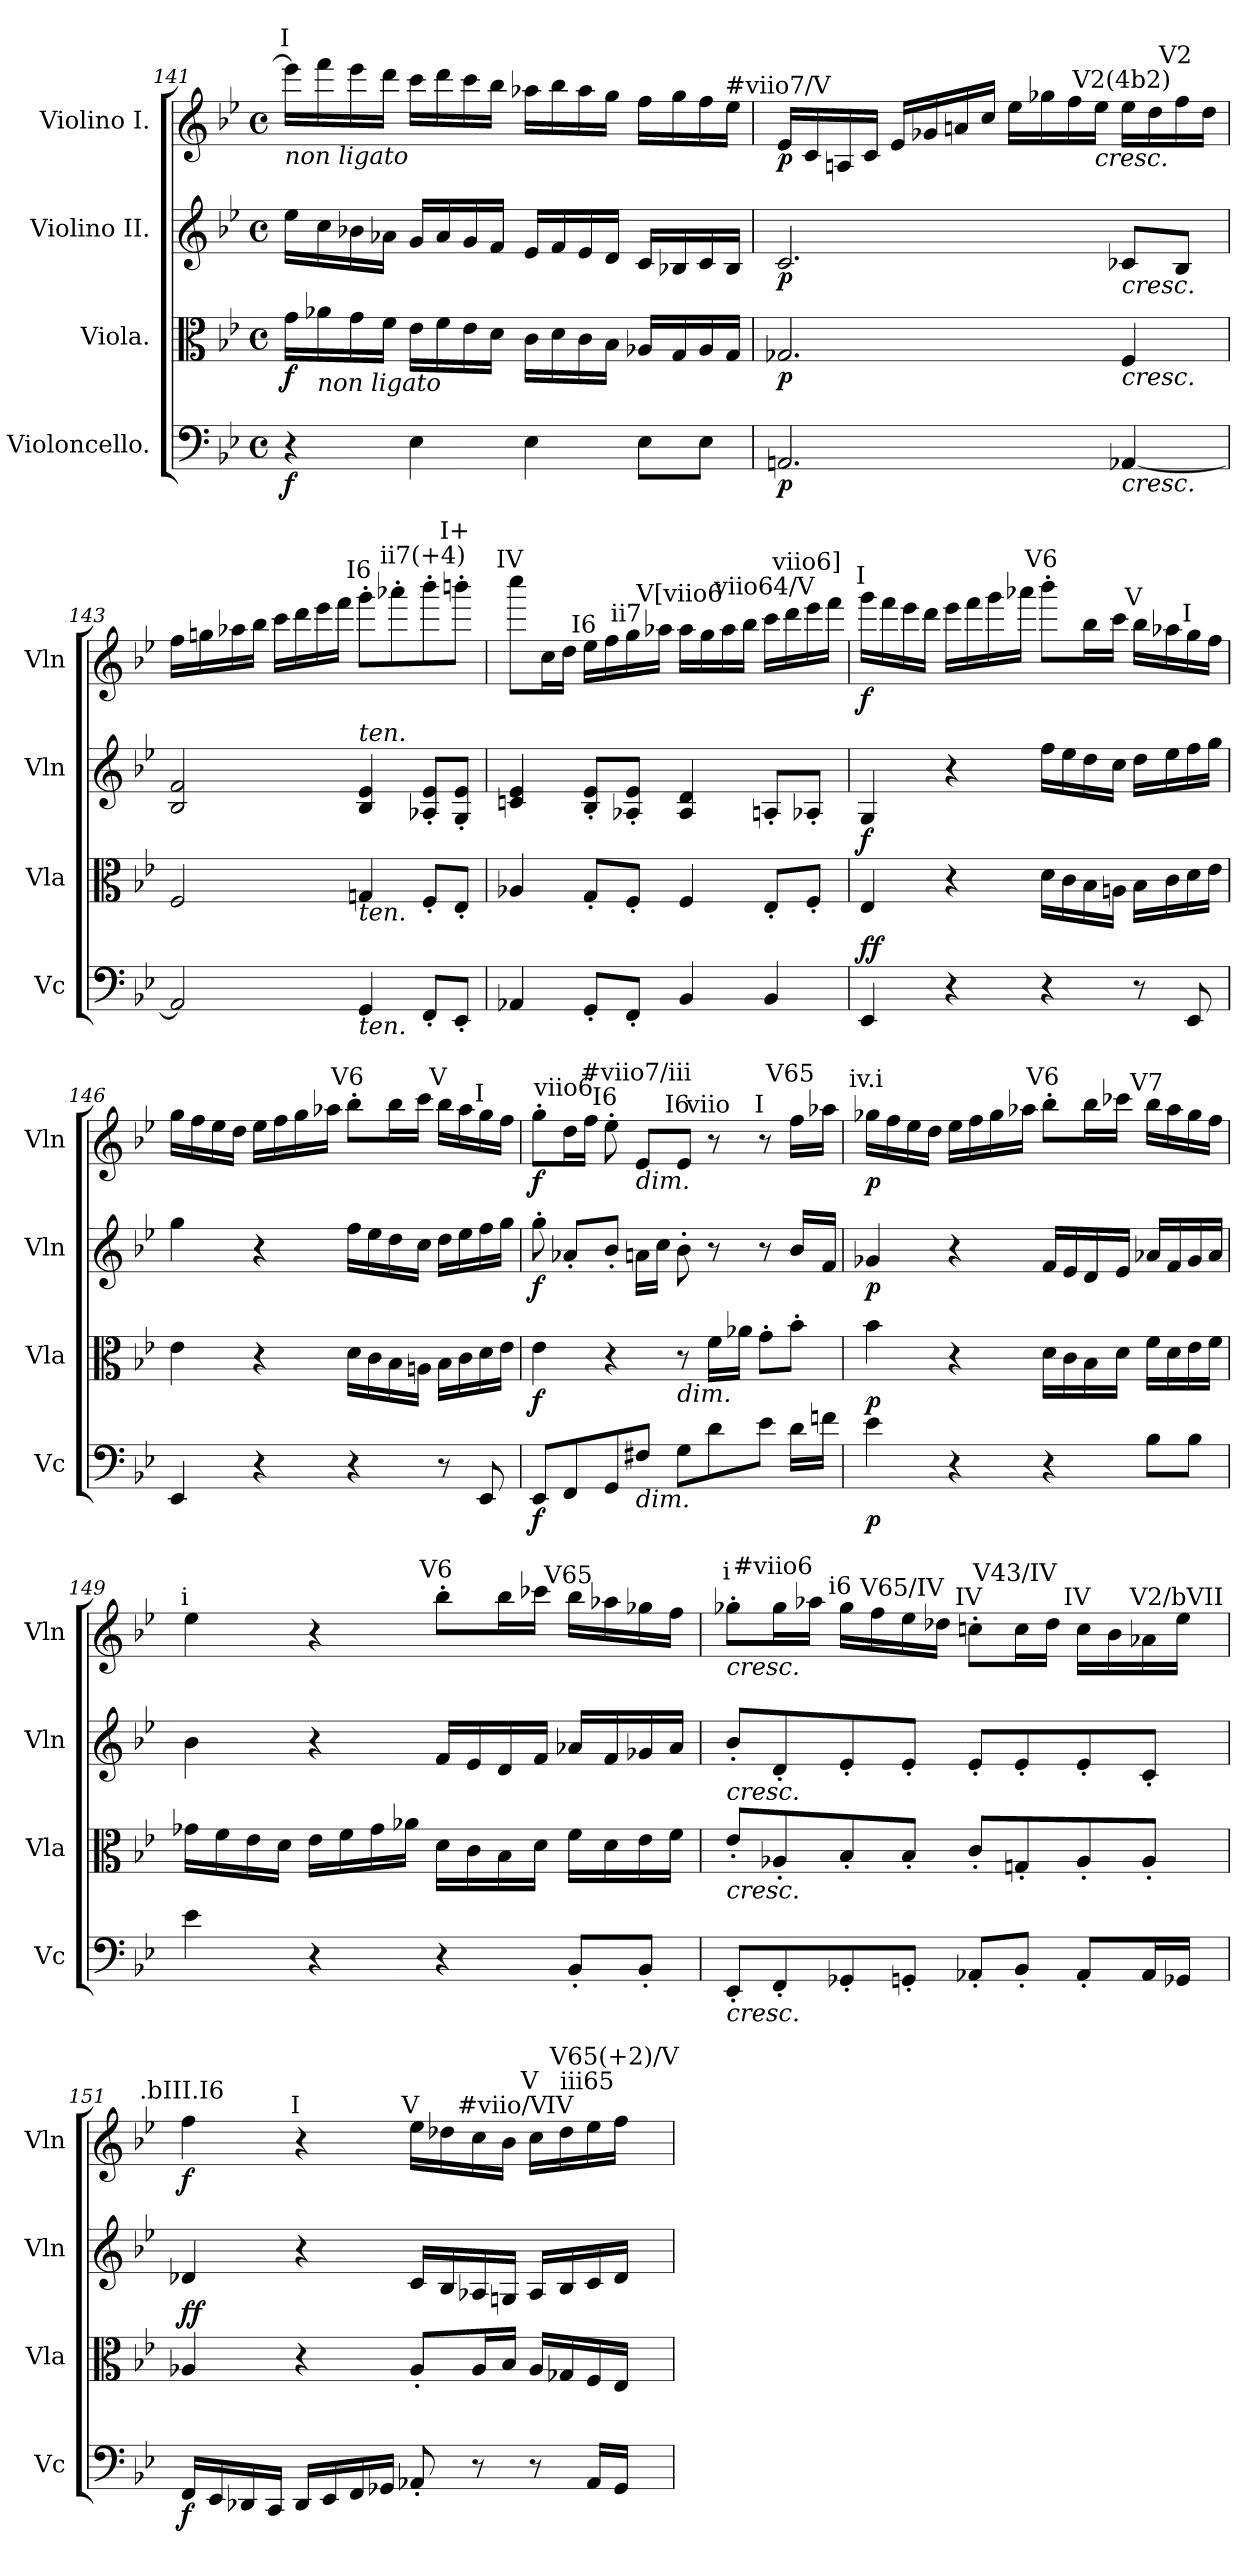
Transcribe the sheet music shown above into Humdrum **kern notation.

**kern	**dynam	**kern	**dynam	**kern	**dynam	**kern	**dynam
*part4	*part4	*part3	*part3	*part2	*part2	*part1	*part1
*staff4	*staff4	*staff3	*staff3	*staff2	*staff2	*staff1	*staff1
*I"Violoncello.	*	*I"Viola.	*	*I"Violino II.	*	*I"Violino I.	*
*I'Vc	*	*I'Vla	*	*I'Vln	*	*I'Vln	*
*clefF4	*	*clefC3	*	*clefG2	*	*clefG2	*
*k[b-e-]	*	*k[b-e-]	*	*k[b-e-]	*	*k[b-e-]	*
*B-:	*	*B-:	*	*B-:	*	*B-:	*
*M4/4	*	*M4/4	*	*M4/4	*	*M4/4	*
*met(c)	*	*met(c)	*	*met(c)	*	*met(c)	*
=141	=141	=141	=141	=141	=141	=141	=141
!	!	!	!	!	!	!LO:TX:a:cj:t=I	!
!	!	!	!	!	!	!LO:TX:b:i:t=non ligato	!
!	!LO:DY:b	!	!LO:DY:b	!	!	!	!
4r	f	16g\LL	f	16ee-\LL	.	16eee-\LL]	.
!	!	!LO:TX:b:i:t=non ligato	!	!	!	!	!
.	.	16a-X\	.	16cc\	.	16fff\	.
.	.	16g\	.	16b-X\	.	16eee-\	.
.	.	16f\JJ	.	16a-X\JJ	.	16ddd\JJ	.
4E-\	.	16e-\LL	.	16g/LL	.	16ccc\LL	.
.	.	16f\	.	16a-/	.	16ddd\	.
.	.	16e-\	.	16g/	.	16ccc\	.
.	.	16d\JJ	.	16f/JJ	.	16bb-\JJ	.
4E-\	.	16c\LL	.	16e-/LL	.	16aa-X\LL	.
.	.	16d\	.	16f/	.	16bb-\	.
.	.	16c\	.	16e-/	.	16aa-\	.
.	.	16B-\JJ	.	16d/JJ	.	16gg\JJ	.
8E-\L	.	16A-X/LL	.	16c/LL	.	16ff\LL	.
.	.	16G/	.	16B-X/	.	16gg\	.
8E-\J	.	16A-/	.	16c/	.	16ff\	.
.	.	16G/JJ	.	16B-/JJ	.	16ee-\JJ	.
!!LO:LB:g=z
=142	=142	=142	=142	=142	=142	=142	=142
!	!	!	!	!	!	!LO:TX:a:cj:t=#viio7/V	!
!	!LO:DY:b	!	!LO:DY:b	!	!LO:DY:b	!	!LO:DY:b
2.AAn/	p	2.G-X/	p	2.c/	p	16e-/LL	p
.	.	.	.	.	.	16c/	.
.	.	.	.	.	.	16An/	.
.	.	.	.	.	.	16c/JJ	.
.	.	.	.	.	.	16e-/LL	.
.	.	.	.	.	.	16g-X/	.
.	.	.	.	.	.	16an/	.
.	.	.	.	.	.	16cc/JJ	.
.	.	.	.	.	.	16ee-\LL	.
.	.	.	.	.	.	16gg-X\	.
.	.	.	.	.	.	16ff\	.
!	!	!	!	!	!	!LO:TX:b:i:t=cresc.	!
.	.	.	.	.	.	16ee-\JJ	.
!	!	!	!	!	!	!LO:TX:a:cj:t=V2(4b2)	!
!	!	!	!	!LO:TX:b:i:t=cresc.	!	!	!
!	!	!LO:TX:b:i:t=cresc.	!	!	!	!	!
!LO:TX:b:i:t=cresc.	!	!	!	!	!	!	!
[4AA-X/	.	4F/	.	8c-X/L	.	16ee-\LL	.
.	.	.	.	.	.	16dd\	.
!	!	!	!	!	!	!LO:TX:a:cj:t=V2	!
.	.	.	.	8B-/J	.	16ff\	.
.	.	.	.	.	.	16dd\JJ	.
!!LO:LB:g=z
=143	=143	=143	=143	=143	=143	=143	=143
2AA-/]	.	2F/	.	2B-/ 2f/	.	16ff\LL	.
.	.	.	.	.	.	16ggn\	.
.	.	.	.	.	.	16aa-X\	.
.	.	.	.	.	.	16bb-\JJ	.
.	.	.	.	.	.	16ccc\LL	.
.	.	.	.	.	.	16ddd\	.
.	.	.	.	.	.	16eee-\	.
.	.	.	.	.	.	16fff\JJ	.
!	!	!	!	!	!	!LO:TX:a:cj:t=I6	!
!	!	!	!	!LO:TX:a:i:t=ten.	!	!	!
!	!	!LO:TX:b:i:t=ten.	!	!	!	!	!
!LO:TX:b:i:t=ten.	!	!	!	!	!	!	!
4GG/	.	4Gn/	.	4B-/ 4e-/	.	8ggg'>\L	.
.	.	.	.	.	.	8aaa-X'>\	.
!	!	!	!	!	!	!LO:TX:a:cj:t=ii7(+4)	!
8FF'</L	.	8F'</L	.	8A-X/'< 8e-/'<L	.	8bbb-'>\	.
!	!	!	!	!	!	!LO:TX:a:cj:t=I+	!
8EE-'</J	.	8E-'</J	.	8G/'< 8e-/'<J	.	8bbbn'>\J	.
=144	=144	=144	=144	=144	=144	=144	=144
!	!	!	!	!	!	!LO:TX:a:cj:t=IV	!
4AA-X/	.	4A-X/	.	4cn/ 4e-/	.	8cccc\L	.
.	.	.	.	.	.	16cc\L	.
.	.	.	.	.	.	16dd\JJ	.
!	!	!	!	!	!	!LO:TX:a:cj:t=I6	!
8GG'</L	.	8G'</L	.	8B-/'< 8e-/'<L	.	16ee-\LL	.
.	.	.	.	.	.	16ff\	.
!	!	!	!	!	!	!LO:TX:a:cj:t=ii7	!
8FF'</J	.	8F'</J	.	8A-X/'< 8e-/'<J	.	16gg\	.
.	.	.	.	.	.	16aa-X\JJ	.
!	!	!	!	!	!	!LO:TX:a:cj:t=V[viio6	!
4BB-/	.	4F/	.	4A-/ 4d/	.	16aa-\LL	.
.	.	.	.	.	.	16gg\	.
.	.	.	.	.	.	16aa-\	.
.	.	.	.	.	.	16bb-\JJ	.
!	!	!	!	!	!	!LO:TX:a:cj:t=viio64/V	!
4BB-/	.	8E-'</L	.	8An'</L	.	16ccc\LL	.
.	.	.	.	.	.	16ddd\	.
!	!	!	!	!	!	!LO:TX:a:cj:t=viio6]	!
.	.	8F'</J	.	8A-X'</J	.	16eee-\	.
.	.	.	.	.	.	16fff\JJ	.
!!LO:PB:g=z
=145	=145	=145	=145	=145	=145	=145	=145
!	!	!	!	!	!	!LO:TX:a:cj:t=I	!
!	!LO:DY:b	!	!	!	!	!	!
!	!LO:DY:n=1:a	!	!LO:DY:a	!	!	!	!LO:DY:b
4EE-/	f f	4E-/	f	4G/	.	16ggg\LL	f
.	.	.	.	.	.	16fff\	.
.	.	.	.	.	.	16eee-\	.
.	.	.	.	.	.	16ddd\JJ	.
4r	.	4r	.	4r	.	16eee-\LL	.
.	.	.	.	.	.	16fff\	.
.	.	.	.	.	.	16ggg\	.
.	.	.	.	.	.	16aaa-X\JJ	.
!	!	!	!	!	!	!LO:TX:a:cj:t=V6	!
4r	.	16d\LL	.	16ff\LL	.	8bbb-'>\L	.
.	.	16c\	.	16ee-\	.	.	.
.	.	16B-\	.	16dd\	.	16bb-\L	.
.	.	16An\JJ	.	16cc\JJ	.	16ccc\JJ	.
!	!	!	!	!	!	!LO:TX:a:cj:t=V	!
8r	.	16B-\LL	.	16dd\LL	.	16bb-\LL	.
.	.	16c\	.	16ee-\	.	16aa-X\	.
!	!	!	!	!	!	!LO:TX:a:cj:t=I	!
8EE-/	.	16d\	.	16ff\	.	16gg\	.
.	.	16e-\JJ	.	16gg\JJ	.	16ff\JJ	.
!!LO:LB:g=z
=146	=146	=146	=146	=146	=146	=146	=146
4EE-/	.	4e-\	.	4gg\	.	16gg\LL	.
.	.	.	.	.	.	16ff\	.
.	.	.	.	.	.	16ee-\	.
.	.	.	.	.	.	16dd\JJ	.
4r	.	4r	.	4r	.	16ee-\LL	.
.	.	.	.	.	.	16ff\	.
.	.	.	.	.	.	16gg\	.
.	.	.	.	.	.	16aa-X\JJ	.
!	!	!	!	!	!	!LO:TX:a:cj:t=V6	!
4r	.	16d\LL	.	16ff\LL	.	8bb-'>\L	.
.	.	16c\	.	16ee-\	.	.	.
.	.	16B-\	.	16dd\	.	16bb-\L	.
.	.	16An\JJ	.	16cc\JJ	.	16ccc\JJ	.
!	!	!	!	!	!	!LO:TX:a:cj:t=V	!
8r	.	16B-\LL	.	16dd\LL	.	16bb-\LL	.
.	.	16c\	.	16ee-\	.	16aa-\	.
!	!	!	!	!	!	!LO:TX:a:cj:t=I	!
8EE-/	.	16d\	.	16ff\	.	16gg\	.
.	.	16e-\JJ	.	16gg\JJ	.	16ff\JJ	.
=147	=147	=147	=147	=147	=147	=147	=147
!	!LO:DY:b	!	!LO:DY:b	!	!LO:DY:b	!	!LO:DY:b
8EE-/L	f	4e-\	f	8gg'>\	f	8gg'>\L	f
!	!	!	!	!	!	!LO:TX:a:cj:t=viio6	!
8FF/	.	.	.	8a-X'</L	.	16dd\L	.
.	.	.	.	.	.	16ff\JJ	.
!	!	!	!	!	!	!LO:TX:a:cj:t=I6	!
8GG/	.	4r	.	8b-'</J	.	8ee-'>\	.
!	!	!	!	!	!	!LO:TX:a:cj:t=#viio7/iii	!
!	!	!	!	!	!	!LO:TX:b:i:t=dim.	!
!LO:TX:b:i:t=dim.	!	!	!	!	!	!	!
8F#X/J	.	.	.	16an\LL	.	8e-/L	.
.	.	.	.	16cc\JJ	.	.	.
!	!	!	!	!	!	!LO:TX:a:cj:t=I6	!
!	!	!LO:TX:b:i:t=dim.	!	!	!	!	!
8G\L	.	8r	.	8b-'>\	.	8e-/J	.
!	!	!	!	!	!	!LO:TX:a:cj:t=viio	!
8d\	.	16f\LL	.	8r	.	8r	.
.	.	16a-X\JJ	.	.	.	.	.
!	!	!	!	!	!	!LO:TX:a:cj:t=I	!
8e-\J	.	8g'>\L	.	8r	.	8r	.
!	!	!	!	!	!	!LO:TX:a:cj:t=V65	!
16d\LL	.	8b-'>\J	.	16b-/LL	.	16ff\LL	.
16fn\JJ	.	.	.	16f/JJ	.	16aa-X\JJ	.
!!LO:LB:g=z
=148	=148	=148	=148	=148	=148	=148	=148
!	!	!	!	!	!	!LO:TX:a:cj:t=iv.i	!
!	!LO:DY:b	!	!LO:DY:b	!	!LO:DY:b	!	!LO:DY:b
4e-\	p	4b-\	p	4g-X/	p	16gg-X\LL	p
.	.	.	.	.	.	16ff\	.
.	.	.	.	.	.	16ee-\	.
.	.	.	.	.	.	16dd\JJ	.
4r	.	4r	.	4r	.	16ee-\LL	.
.	.	.	.	.	.	16ff\	.
.	.	.	.	.	.	16gg-\	.
.	.	.	.	.	.	16aa-X\JJ	.
!	!	!	!	!	!	!LO:TX:a:cj:t=V6	!
4r	.	16d\LL	.	16f/LL	.	8bb-'>\L	.
.	.	16c\	.	16e-/	.	.	.
.	.	16B-\	.	16d/	.	16bb-\L	.
.	.	16d\JJ	.	16e-/JJ	.	16ccc-X\JJ	.
!	!	!	!	!	!	!LO:TX:a:cj:t=V7	!
8B-\L	.	16f\LL	.	16a-X/LL	.	16bb-\LL	.
.	.	16d\	.	16f/	.	16aa-\	.
8B-\J	.	16e-\	.	16g-/	.	16gg-\	.
.	.	16f\JJ	.	16a-/JJ	.	16ff\JJ	.
!!LO:PB:g=z
=149	=149	=149	=149	=149	=149	=149	=149
!	!	!	!	!	!	!LO:TX:a:cj:t=i	!
4e-\	.	16g-X\LL	.	4b-\	.	4ee-\	.
.	.	16f\	.	.	.	.	.
.	.	16e-\	.	.	.	.	.
.	.	16d\JJ	.	.	.	.	.
4r	.	16e-\LL	.	4r	.	4r	.
.	.	16f\	.	.	.	.	.
.	.	16g-\	.	.	.	.	.
.	.	16a-X\JJ	.	.	.	.	.
!	!	!	!	!	!	!LO:TX:a:cj:t=V6	!
4r	.	16d\LL	.	16f/LL	.	8bb-'>\L	.
.	.	16c\	.	16e-/	.	.	.
.	.	16B-\	.	16d/	.	16bb-\L	.
.	.	16d\JJ	.	16f/JJ	.	16ccc-X\JJ	.
!	!	!	!	!	!	!LO:TX:a:cj:t=V65	!
8BB-'</L	.	16f\LL	.	16a-X/LL	.	16bb-\LL	.
.	.	16d\	.	16f/	.	16aa-X\	.
8BB-'</J	.	16e-\	.	16g-X/	.	16gg-X\	.
.	.	16f\JJ	.	16a-/JJ	.	16ff\JJ	.
=150	=150	=150	=150	=150	=150	=150	=150
!	!	!	!	!	!	!LO:TX:a:cj:t=i	!
!	!	!	!	!	!	!LO:TX:b:i:t=cresc.	!
!	!	!	!	!LO:TX:b:i:t=cresc.	!	!	!
!	!	!LO:TX:b:i:t=cresc.	!	!	!	!	!
!LO:TX:b:i:t=cresc.	!	!	!	!	!	!	!
8EE-'</L	.	8e-'>/L	.	8b-'</L	.	8gg-X'>\L	.
!	!	!	!	!	!	!LO:TX:a:cj:t=#viio6	!
8FF'</	.	8A-X'</	.	8d'</	.	16gg-\L	.
.	.	.	.	.	.	16aa-X\JJ	.
!	!	!	!	!	!	!LO:TX:a:cj:t=i6	!
8GG-X'</	.	8B-'</	.	8e-'</	.	16gg-\LL	.
.	.	.	.	.	.	16ff\	.
!	!	!	!	!	!	!LO:TX:a:cj:t=V65/IV	!
8GGn'</J	.	8B-'</J	.	8e-'</J	.	16ee-\	.
.	.	.	.	.	.	16dd-X\JJ	.
!	!	!	!	!	!	!LO:TX:a:cj:t=IV	!
8AA-X'</L	.	8c'</L	.	8e-'</L	.	8ccn'>\L	.
!	!	!	!	!	!	!LO:TX:a:cj:t=V43/IV	!
8BB-'</J	.	8Gn'</	.	8e-'</	.	16cc\L	.
.	.	.	.	.	.	16dd-\JJ	.
!	!	!	!	!	!	!LO:TX:a:cj:t=IV	!
8AA-'</L	.	8A-'</	.	8e-'</	.	16cc\LL	.
.	.	.	.	.	.	16b-\	.
16AA-/L	.	8A-'</J	.	8c'</J	.	16a-X\	.
!	!	!	!	!	!	!LO:TX:a:cj:t=V2/bVII	!
16GG-X/JJ	.	.	.	.	.	16ee-\JJ	.
!!LO:LB:g=z
=151	=151	=151	=151	=151	=151	=151	=151
!	!	!	!	!	!	!LO:TX:a:cj:t=.bIII.I6	!
!	!LO:DY:b	!	!LO:DY:b	!	!	!	!
!	!	!	!LO:DY:n=1:a	!	!	!	!LO:DY:b
16FF/LL	f	4A-X/	f f	4d-X/	.	4ff\	f
16EE-/	.	.	.	.	.	.	.
16DD-X/	.	.	.	.	.	.	.
16CC/JJ	.	.	.	.	.	.	.
!	!	!	!	!	!	!LO:TX:a:cj:t=I	!
16DD-/LL	.	4r	.	4r	.	4r	.
16EE-/	.	.	.	.	.	.	.
16FF/	.	.	.	.	.	.	.
16GG-X/JJ	.	.	.	.	.	.	.
!	!	!	!	!	!	!LO:TX:a:cj:t=V	!
8AA-X'</	.	8A-'</L	.	16c/LL	.	16ee-\LL	.
.	.	.	.	16B-/	.	16dd-X\	.
8r	.	16A-/L	.	16A-X/	.	16cc\	.
!	!	!	!	!	!	!LO:TX:a:cj:t=#viio/V	!
.	.	16B-/JJ	.	16Gn/JJ	.	16b-\JJ	.
!	!	!	!	!	!	!LO:TX:a:cj:t=V	!
8r	.	16A-/LL	.	16A-/LL	.	16cc\LL	.
!	!	!	!	!	!	!LO:TX:a:cj:t=IV	!
.	.	16G-X/	.	16B-/	.	16dd-\	.
!	!	!	!	!	!	!LO:TX:a:cj:t=iii65	!
16AA-/LL	.	16F/	.	16c/	.	16ee-\	.
!	!	!	!	!	!	!LO:TX:a:cj:t=V65(+2)/V	!
16GG-/JJ	.	16E-/JJ	.	16d-/JJ	.	16ff\JJ	.
=	=	=	=	=	=	=	=
*-	*-	*-	*-	*-	*-	*-	*-
